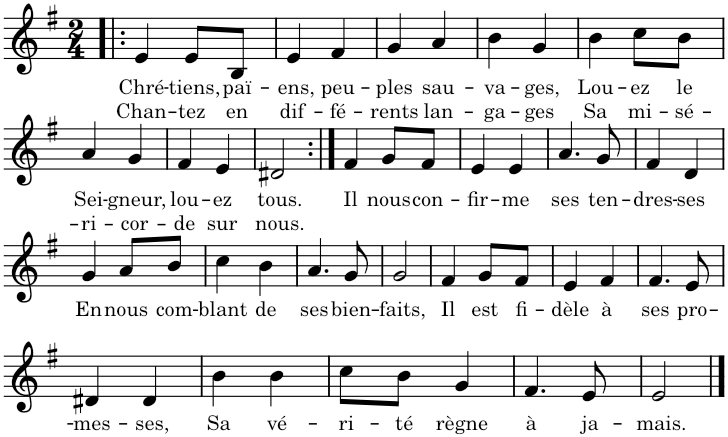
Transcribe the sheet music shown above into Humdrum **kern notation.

**kern	**text	**text
*part1	*part1	*part1
*staff1	*staff1	*staff1
*I"1	*	*
*clefG2	*	*
*k[f#]	*	*
*M2/4	*	*
=1!|:	=1!|:	=1!|:
!	!LO:LY:b	!LO:LY:b
4e/	Chré-	Chan-
!	!LO:LY:b	!LO:LY:b
8e/L	-tiens,	-tez
!	!LO:LY:b	!LO:LY:b
8B/J	paï-	en
=2	=2	=2
!	!LO:LY:b	!LO:LY:b
4e/	-ens,	dif-
!	!LO:LY:b	!LO:LY:b
4f#/	peu-	-fé-
=3	=3	=3
!	!LO:LY:b	!LO:LY:b
4g/	-ples	-rents
!	!LO:LY:b	!LO:LY:b
4a/	sau-	lan-
=4	=4	=4
!	!LO:LY:b	!LO:LY:b
4b\	-va-	-ga-
!	!LO:LY:b	!LO:LY:b
4g/	-ges,	-ges
=5	=5	=5
!	!LO:LY:b	!LO:LY:b
4b\	Lou-	Sa
!	!LO:LY:b	!LO:LY:b
8cc\L	-ez	mi-
!	!LO:LY:b	!LO:LY:b
8b\J	le	-sé-
!!LO:LB:g=z
=6	=6	=6
!	!LO:LY:b	!LO:LY:b
4a/	Sei-	-ri-
!	!LO:LY:b	!LO:LY:b
4g/	-gneur,	-cor-
=7	=7	=7
!	!LO:LY:b	!LO:LY:b
4f#/	lou-	-de
!	!LO:LY:b	!LO:LY:b
4e/	-ez	sur
=8	=8	=8
!	!LO:LY:b	!LO:LY:b
2d#X/	tous.	nous.
=9:|!	=9:|!	=9:|!
!	!LO:LY:b	!
4f#/	Il	.
!	!LO:LY:b	!
8g/L	nous	.
!	!LO:LY:b	!
8f#/J	con-	.
=10	=10	=10
!	!LO:LY:b	!
4e/	-fir-	.
!	!LO:LY:b	!
4e/	-me	.
=11	=11	=11
!	!LO:LY:b	!
4.a/	ses	.
!	!LO:LY:b	!
8g/	ten-	.
=12	=12	=12
!	!LO:LY:b	!
4f#/	-dres-	.
!	!LO:LY:b	!
4d/	-ses	.
!!LO:LB:g=z
=13	=13	=13
!	!LO:LY:b	!
4g/	En	.
!	!LO:LY:b	!
8a/L	nous	.
!	!LO:LY:b	!
8b/J	com-	.
=14	=14	=14
!	!LO:LY:b	!
4cc\	-blant	.
!	!LO:LY:b	!
4b\	de	.
=15	=15	=15
!	!LO:LY:b	!
4.a/	ses	.
!	!LO:LY:b	!
8g/	bien-	.
=16	=16	=16
!	!LO:LY:b	!
2g/	-faits,	.
=17	=17	=17
!	!LO:LY:b	!
4f#/	Il	.
!	!LO:LY:b	!
8g/L	est	.
!	!LO:LY:b	!
8f#/J	fi-	.
=18	=18	=18
!	!LO:LY:b	!
4e/	-dèle	.
!	!LO:LY:b	!
4f#/	à	.
=19	=19	=19
!	!LO:LY:b	!
4.f#/	ses	.
!	!LO:LY:b	!
8e/	pro-	.
!!LO:LB:g=z
=20	=20	=20
!	!LO:LY:b	!
4d#X/	-mes-	.
!	!LO:LY:b	!
4d#/	-ses,	.
=21	=21	=21
!	!LO:LY:b	!
4b\	Sa	.
!	!LO:LY:b	!
4b\	vé-	.
=22	=22	=22
!	!LO:LY:b	!
8cc\L	-ri-	.
!	!LO:LY:b	!
8b\J	-té	.
!	!LO:LY:b	!
4g/	règne	.
=23	=23	=23
!	!LO:LY:b	!
4.f#/	à	.
!	!LO:LY:b	!
8e/	ja-	.
=24	=24	=24
!	!LO:LY:b	!
2e/	-mais.	.
==	==	==
*-	*-	*-
